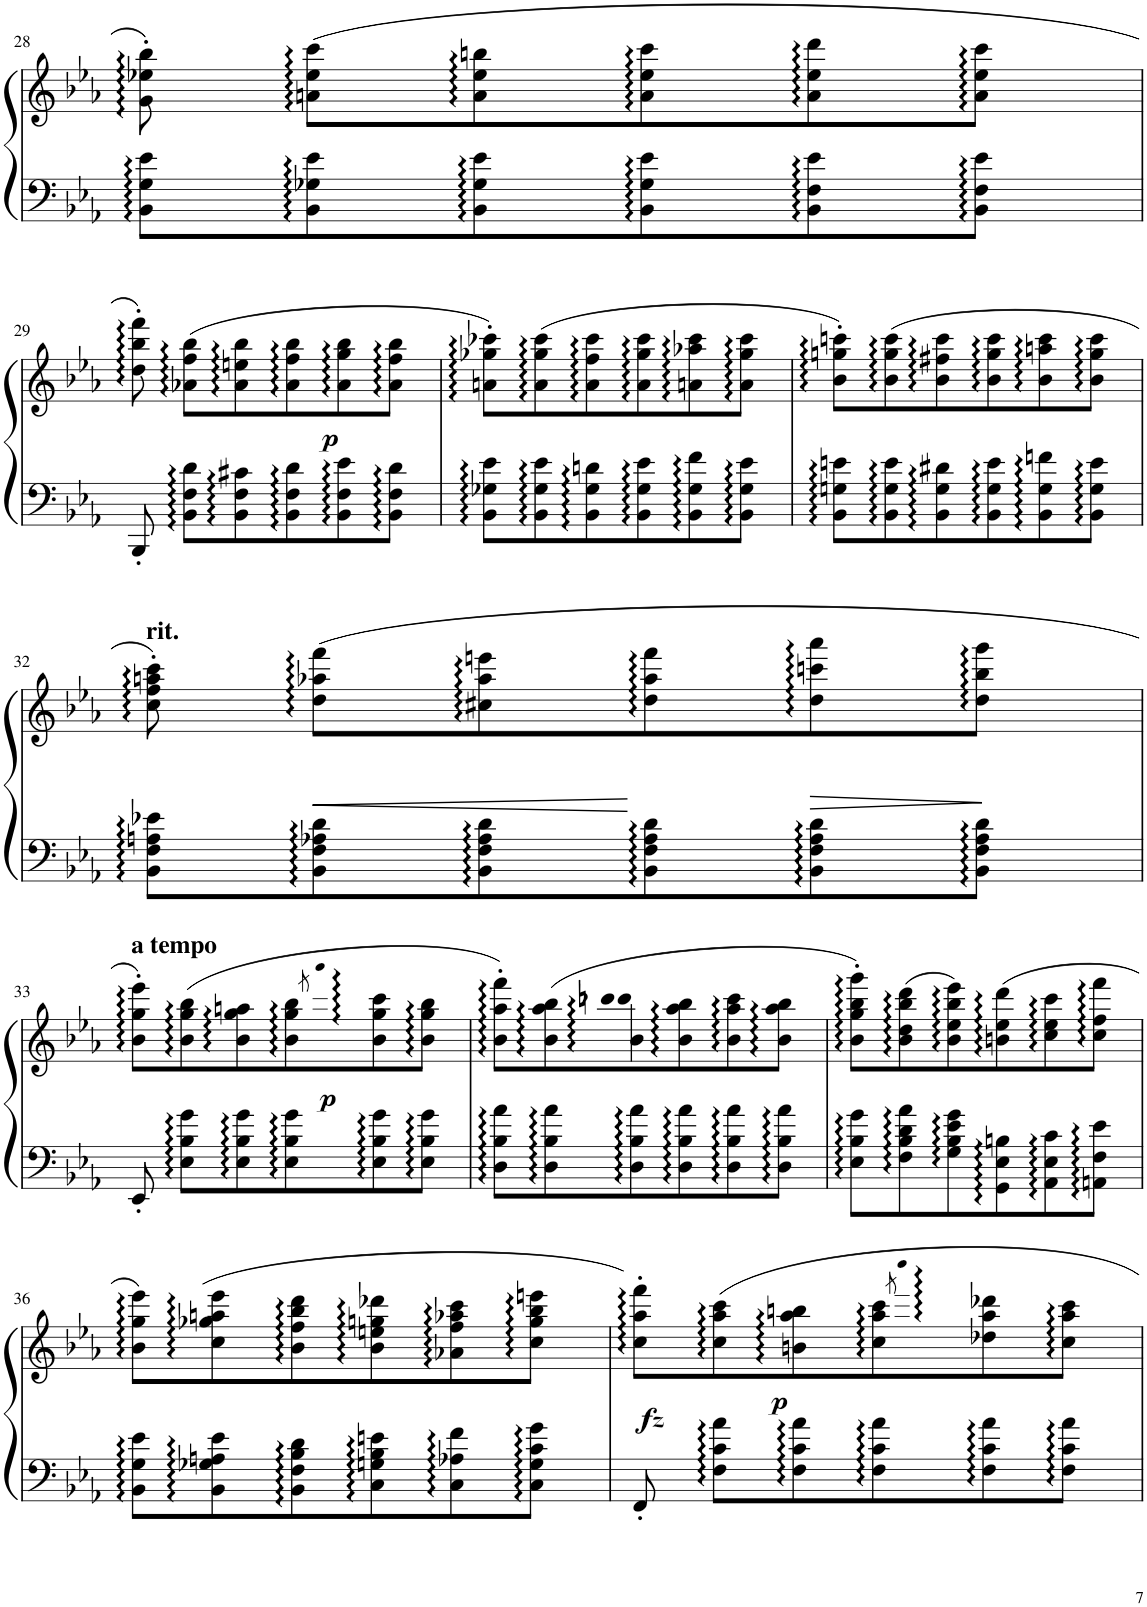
**kern	**kern	**dynam
*part1	*part1	*part1
*staff2	*staff1	*staff1/2
*I"Piano	*	*
*I'Pno	*	*
!!LO:PB:g=z
*clefF4	*clefG2	*
*k[b-e-a-]	*k[b-e-a-]	*
*M3/4	*M3/4	*
=28	=28	=28
8BB-\ 8G\ 8e-\L	8g\' 8ee-X\' 8bb-\'	.
8BB-\ 8G-X\ 8e-\	(8an\ 8ee-\ 8ccc\L	.
8BB-\ 8G-\ 8e-\	8a\ 8ee-\ 8bbn\	.
8BB-\ 8G-\ 8e-\	8a\ 8ee-\ 8ccc\	.
8BB-\ 8F\ 8e-\	8a\ 8ee-\ 8ddd\	.
8BB-\ 8F\ 8e-\J	8a\ 8ee-\ 8ccc\J	.
!!LO:LB:g=z
=29	=29	=29
8BBB-'/	8dd\' 8bb-\' 8fff\')	.
!	!	!LO:DY:b
8BB-\ 8F\ 8d\L	(8a-X\ 8ff\ 8bb-\L	p
8BB-\ 8F\ 8c#X\	8a-\ 8een\ 8bb-\	.
8BB-\ 8F\ 8d\	8a-\ 8ff\ 8bb-\	.
8BB-\ 8F\ 8e-\	8a-\ 8gg\ 8bb-\	.
8BB-\ 8F\ 8d\J	8a-\ 8ff\ 8bb-\J	.
=30	=30	=30
8BB-\ 8G-X\ 8e-\L	8an\' 8gg-X\' 8ccc-X\'L)	.
8BB-\ 8G-\ 8e-\	(8a\ 8gg-\ 8ccc-\	.
8BB-\ 8G-\ 8dn\	8a\ 8ff\ 8ccc-\	.
8BB-\ 8G-\ 8e-\	8a\ 8gg-\ 8ccc-\	.
8BB-\ 8G-\ 8f\	8an\ 8aa-X\ 8ccc-\	.
8BB-\ 8G-\ 8e-\J	8a\ 8gg-\ 8ccc-\J	.
=31	=31	=31
8BB-\ 8Gn\ 8en\L	8b-\' 8ggn\' 8cccn\'L)	.
8BB-\ 8G\ 8e\	(8b-\ 8gg\ 8ccc\	.
8BB-\ 8G\ 8d#X\	8b-\ 8ff#X\ 8ccc\	.
8BB-\ 8G\ 8e\	8b-\ 8gg\ 8ccc\	.
8BB-\ 8G\ 8fn\	8b-\ 8aan\ 8ccc\	.
8BB-\ 8G\ 8e\J	8b-\ 8gg\ 8ccc\J	.
!!LO:LB:g=z
=32	=32	=32
!	!LO:TX:a:B:t=rit.	!
8BB-\ 8F\ 8An\ 8e-X\L	8cc\' 8ff\' 8aan\' 8ccc\')	.
!	!	!LO:HP:b
8BB-\ 8F\ 8A-X\ 8d\	(8dd\ 8aa-X\ 8fff\L	<
8BB-\ 8F\ 8A-\ 8d\	8cc#X\ 8aa-\ 8eeen\	.
8BB-\ 8F\ 8A-\ 8d\	8dd\ 8aa-\ 8fff\	[
!	!	!LO:HP:b
8BB-\ 8F\ 8A-\ 8d\	8dd\ 8cccn\ 8aaa-\	>
8BB-\ 8F\ 8A-\ 8d\J	8dd\ 8bb-\ 8ggg\J	]
!!LO:LB:g=z
=33	=33	=33
!	!LO:TX:a:B:t=a tempo	!
8EE-'/	8b-\' 8gg\' 8eee-\'L)	.
!	!	!LO:DY:b
8E-\ 8B-\ 8g\L	(8b-\ 8gg\ 8bb-\	p
8E-\ 8B-\ 8g\	8b-\ 8gg\ 8aan\	.
8E-\ 8B-\ 8g\	8b-\ 8gg\ 8bb-\	.
.	8qddd/	.
8E-\ 8B-\ 8g\	8b-\ 8gg\ 8ccc\	.
8E-\ 8B-\ 8g\J	8b-\ 8gg\ 8bb-\J	.
=34	=34	=34
8D\ 8B-\ 8a-\L	8b-\' 8aa-\' 8fff\'L)	.
8D\ 8B-\ 8a-\	(8b-\ 8aa-\ 8bb-\	.
8D\ 8B-\ 8a-\	8b-\ 8aa-X\ 8aan\	.
8D\ 8B-\ 8a-\	8b-\ 8aa-X\ 8bb-\	.
8D\ 8B-\ 8a-\	8b-\ 8aa-\ 8ccc\	.
8D\ 8B-\ 8a-\J	8b-\ 8aa-\ 8bb-\J	.
=35	=35	=35
8E-\ 8B-\ 8g\L	8b-\' 8gg\' 8bb-\' 8ggg\'L)	.
8F\ 8B-\ 8d\ 8a-\	(8b-\ 8dd\ 8bb-\ 8ddd\	.
8G\ 8B-\ 8e-\ 8g\	8b-\ 8ee-\ 8bb-\ 8eee-\)	.
8GG\ 8E-\ 8Bn\	(8bn\ 8ee-\ 8ddd\	.
8AA-\ 8E-\ 8c\	8cc\ 8ee-\ 8ccc\	.
8AAn\ 8F\ 8e-\J	8cc\ 8ff\ 8fff\J	.
!!LO:LB:g=z
=36	=36	=36
8BB-\ 8G\ 8e-\L	8b-\ 8gg\ 8eee-\L)	.
8BB-\ 8G-X\ 8An\ 8e-\	(8cc\ 8gg-X\ 8aan\ 8eee-\	.
8BB-\ 8F\ 8B-\ 8d\	8b-\ 8ff\ 8bb-\ 8ddd\	.
8C\ 8Gn\ 8B-\ 8en\	8b-\ 8een\ 8ggn\ 8ddd-X\	.
8C\ 8A-X\ 8f\	8a-X\ 8ff\ 8aa-X\ 8ccc\	.
8C\ 8G\ 8c\ 8g\J	8cc\ 8gg\ 8bb-\ 8eeen\J	.
=37	=37	=37
!	!	!LO:DY:b
8FF'/	8cc\' 8aa-\' 8fff\'L)	fz
!	!	!LO:DY:b
8F\ 8c\ 8a-\L	8cc\ 8aa-\ 8ccc\	p
8F\ 8c\ 8a-\	8bn\ 8aa-\ 8bbn\	.
8F\ 8c\ 8a-\	8cc\ 8aa-\ 8ccc\	.
.	8qeee-/	.
8F\ 8c\ 8a-\	8dd-X\ 8aa-\ 8ddd-X\	.
8F\ 8c\ 8a-\J	8cc\ 8aa-\ 8ccc\J	.
=	=	=
*-	*-	*-
